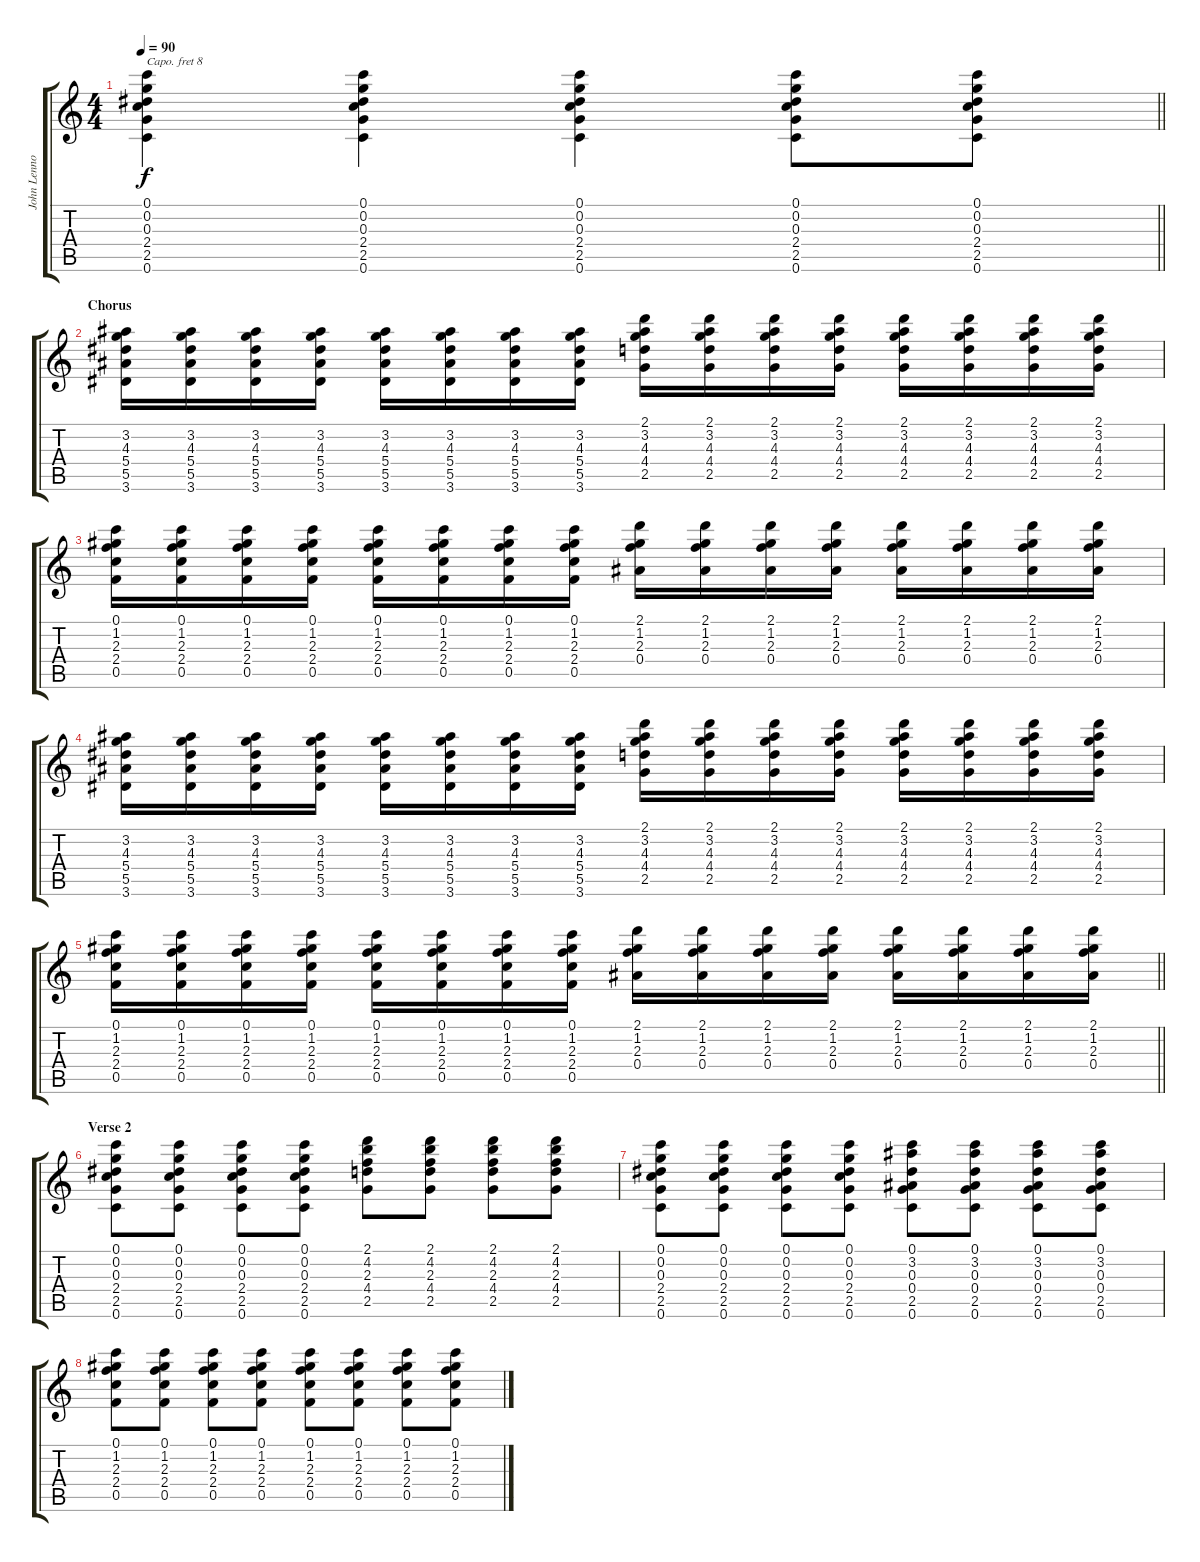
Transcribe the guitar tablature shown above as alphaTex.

\track ("John Lennon (Rhythm guitar) Capo 8" "John Lenno") {instrument distortionguitar}
\staff {score tabs}
\capo 8
\tuning (E4 B3 G3 D3 A2 E2) {hide}
\ts (4 4)
\tempo 90
\clef g2
\barLineRight lightlight
\ks c
(0.1 0.2 0.3 2.4 2.5 0.6).4{dy f} (0.1 0.2 0.3 2.4 2.5 0.6).4 (0.1 0.2 0.3 2.4 2.5 0.6).4 (0.1 0.2 0.3 2.4 2.5 0.6).8 (0.1 0.2 0.3 2.4 2.5 0.6).8 |
\section ("" "Chorus ")
(3.2 4.3 5.4 5.5 3.6).16 (3.2 4.3 5.4 5.5 3.6).16 (3.2 4.3 5.4 5.5 3.6).16 (3.2 4.3 5.4 5.5 3.6).16 (3.2 4.3 5.4 5.5 3.6).16 (3.2 4.3 5.4 5.5 3.6).16 (3.2 4.3 5.4 5.5 3.6).16 (3.2 4.3 5.4 5.5 3.6).16 (2.1 3.2 4.3 4.4 2.5).16 (2.1 3.2 4.3 4.4 2.5).16 (2.1 3.2 4.3 4.4 2.5).16 (2.1 3.2 4.3 4.4 2.5).16 (2.1 3.2 4.3 4.4 2.5).16 (2.1 3.2 4.3 4.4 2.5).16 (2.1 3.2 4.3 4.4 2.5).16 (2.1 3.2 4.3 4.4 2.5).16 |
(0.1 1.2 2.3 2.4 0.5).16 (0.1 1.2 2.3 2.4 0.5).16 (0.1 1.2 2.3 2.4 0.5).16 (0.1 1.2 2.3 2.4 0.5).16 (0.1 1.2 2.3 2.4 0.5).16 (0.1 1.2 2.3 2.4 0.5).16 (0.1 1.2 2.3 2.4 0.5).16 (0.1 1.2 2.3 2.4 0.5).16 (2.1 1.2 2.3 0.4).16 (2.1 1.2 2.3 0.4).16 (2.1 1.2 2.3 0.4).16 (2.1 1.2 2.3 0.4).16 (2.1 1.2 2.3 0.4).16 (2.1 1.2 2.3 0.4).16 (2.1 1.2 2.3 0.4).16 (2.1 1.2 2.3 0.4).16 |
(3.2 4.3 5.4 5.5 3.6).16 (3.2 4.3 5.4 5.5 3.6).16 (3.2 4.3 5.4 5.5 3.6).16 (3.2 4.3 5.4 5.5 3.6).16 (3.2 4.3 5.4 5.5 3.6).16 (3.2 4.3 5.4 5.5 3.6).16 (3.2 4.3 5.4 5.5 3.6).16 (3.2 4.3 5.4 5.5 3.6).16 (2.1 3.2 4.3 4.4 2.5).16 (2.1 3.2 4.3 4.4 2.5).16 (2.1 3.2 4.3 4.4 2.5).16 (2.1 3.2 4.3 4.4 2.5).16 (2.1 3.2 4.3 4.4 2.5).16 (2.1 3.2 4.3 4.4 2.5).16 (2.1 3.2 4.3 4.4 2.5).16 (2.1 3.2 4.3 4.4 2.5).16 |
\barLineRight lightlight
(0.1 1.2 2.3 2.4 0.5).16 (0.1 1.2 2.3 2.4 0.5).16 (0.1 1.2 2.3 2.4 0.5).16 (0.1 1.2 2.3 2.4 0.5).16 (0.1 1.2 2.3 2.4 0.5).16 (0.1 1.2 2.3 2.4 0.5).16 (0.1 1.2 2.3 2.4 0.5).16 (0.1 1.2 2.3 2.4 0.5).16 (2.1 1.2 2.3 0.4).16 (2.1 1.2 2.3 0.4).16 (2.1 1.2 2.3 0.4).16 (2.1 1.2 2.3 0.4).16 (2.1 1.2 2.3 0.4).16 (2.1 1.2 2.3 0.4).16 (2.1 1.2 2.3 0.4).16 (2.1 1.2 2.3 0.4).16 |
\section ("" "Verse 2")
(0.1 0.2 0.3 2.4 2.5 0.6).8 (0.1 0.2 0.3 2.4 2.5 0.6).8 (0.1 0.2 0.3 2.4 2.5 0.6).8 (0.1 0.2 0.3 2.4 2.5 0.6).8 (2.1 4.2 2.3 4.4 2.5).8 (2.1 4.2 2.3 4.4 2.5).8 (2.1 4.2 2.3 4.4 2.5).8 (2.1 4.2 2.3 4.4 2.5).8 |
(0.1 0.2 0.3 2.4 2.5 0.6).8 (0.1 0.2 0.3 2.4 2.5 0.6).8 (0.1 0.2 0.3 2.4 2.5 0.6).8 (0.1 0.2 0.3 2.4 2.5 0.6).8 (0.1 3.2 0.3 0.4 2.5 0.6).8 (0.1 3.2 0.3 0.4 2.5 0.6).8 (0.1 3.2 0.3 0.4 2.5 0.6).8 (0.1 3.2 0.3 0.4 2.5 0.6).8 |
(0.1 1.2 2.3 2.4 0.5).8 (0.1 1.2 2.3 2.4 0.5).8 (0.1 1.2 2.3 2.4 0.5).8 (0.1 1.2 2.3 2.4 0.5).8 (0.1 1.2 2.3 2.4 0.5).8 (0.1 1.2 2.3 2.4 0.5).8 (0.1 1.2 2.3 2.4 0.5).8 (0.1 1.2 2.3 2.4 0.5).8
